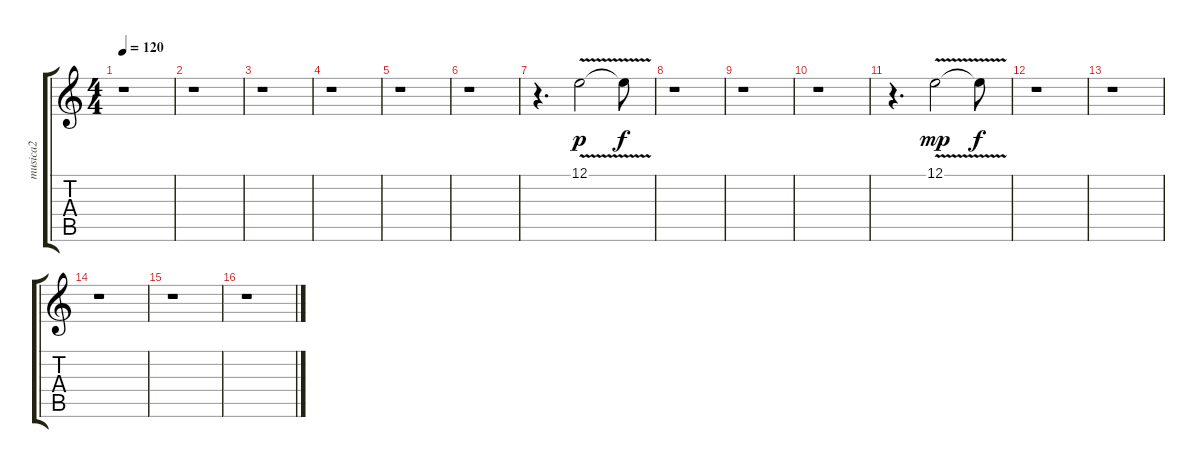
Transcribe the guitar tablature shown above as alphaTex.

\track ("musica2" "musica2") {instrument stringensemble1}
\staff {score tabs}
\tuning (E4 B3 G3 D3 A2 E2) {hide}
\ts (4 4)
\tempo 120
\clef g2
\ks c
r.1{dy f} |
r.1 |
r.1 |
r.1 |
r.1 |
r.1 |
r.4{d} 12.1{v}.2{dy p volume 15 instrument electricguitarclean} 12.1{t}.8{dy f} |
r.1 |
r.1 |
r.1 |
r.4{d} 12.1{v}.2{dy mp instrument electricguitarclean} 12.1{t}.8{dy f} |
r.1{volume 15} |
r.1 |
r.1 |
r.1 |
r.1
